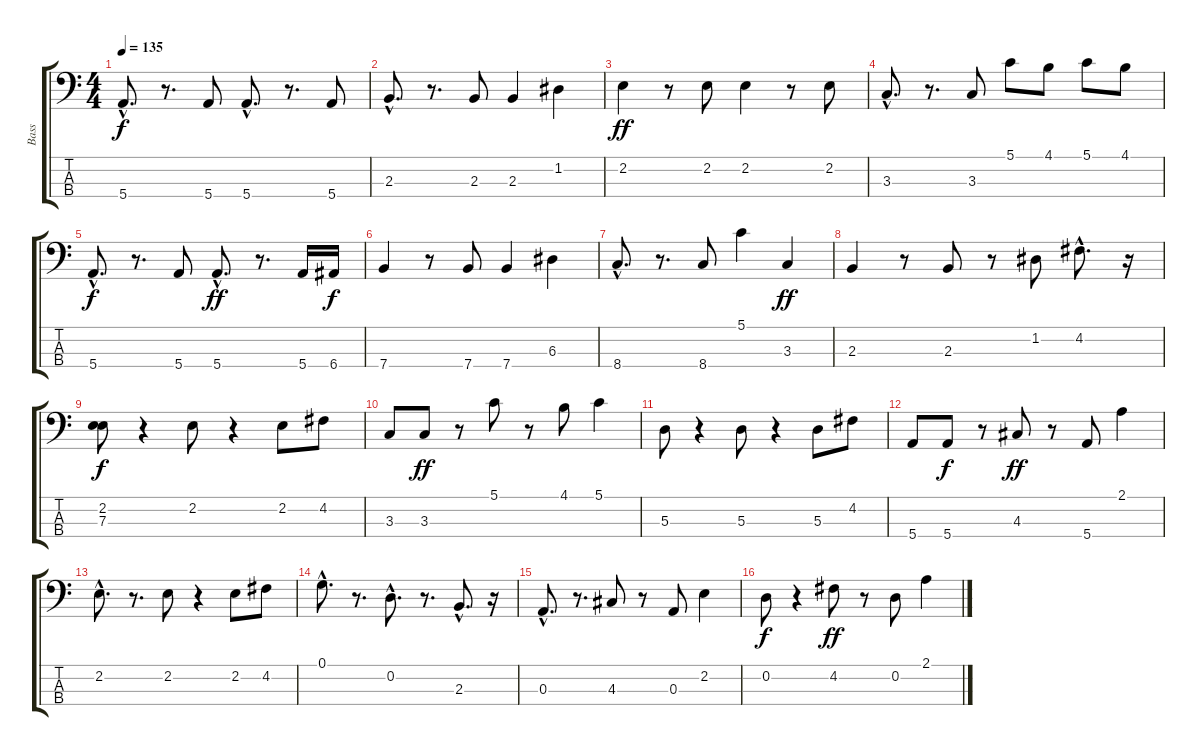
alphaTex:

\track ("Bass" "Bass") {instrument fretlessbass}
\staff {score tabs}
\tuning (G2 D2 A1 E1) {hide}
\ts (4 4)
\tempo 135
\clef f4
\ks c
5.4{hac}.8{d dy f} r.8{d} 5.4.8 5.4{hac}.8{d} r.8{d} 5.4.8 |
2.3{hac}.8{d} r.8{d} 2.3.8 2.3.4 1.2.4 |
2.2.4{dy ff} r.8 2.2.8 2.2.4 r.8 2.2.8 |
3.3{hac}.8{d} r.8{d} 3.3.8 5.1.8 4.1.8 5.1.8 4.1.8 |
5.4{hac}.8{d dy f} r.8{d} 5.4.8 5.4{hac}.8{d dy ff} r.8{d} 5.4.16 6.4.16{dy f} |
7.4.4 r.8 7.4.8 7.4.4 6.3.4 |
8.4{hac}.8{d} r.8{d} 8.4.8 5.1.4 3.3.4{dy ff} |
2.3.4 r.8 2.3.8 r.8 1.2.8 4.2{hac}.8{d} r.16 |
(2.2 7.3).8{dy f} r.4 2.2.8 r.4 2.2.8 4.2.8 |
3.3.8 3.3.8{dy ff} r.8 5.1.8 r.8 4.1.8 5.1.4 |
5.3.8 r.4 5.3.8 r.4 5.3.8 4.2.8 |
5.4.8 5.4.8{dy f} r.8 4.3.8{dy ff} r.8 5.4.8 2.1.4 |
2.2{hac}.8{d} r.8{d} 2.2.8 r.4 2.2.8 4.2.8 |
0.1{hac}.8{d} r.8{d} 0.2{hac}.8{d} r.8{d} 2.3{hac}.8{d} r.16 |
0.3{hac}.8{d} r.8{d} 4.3.8 r.8 0.3.8 2.2.4 |
0.2.8{dy f} r.4 4.2.8{dy ff} r.8 0.2.8 2.1.4
